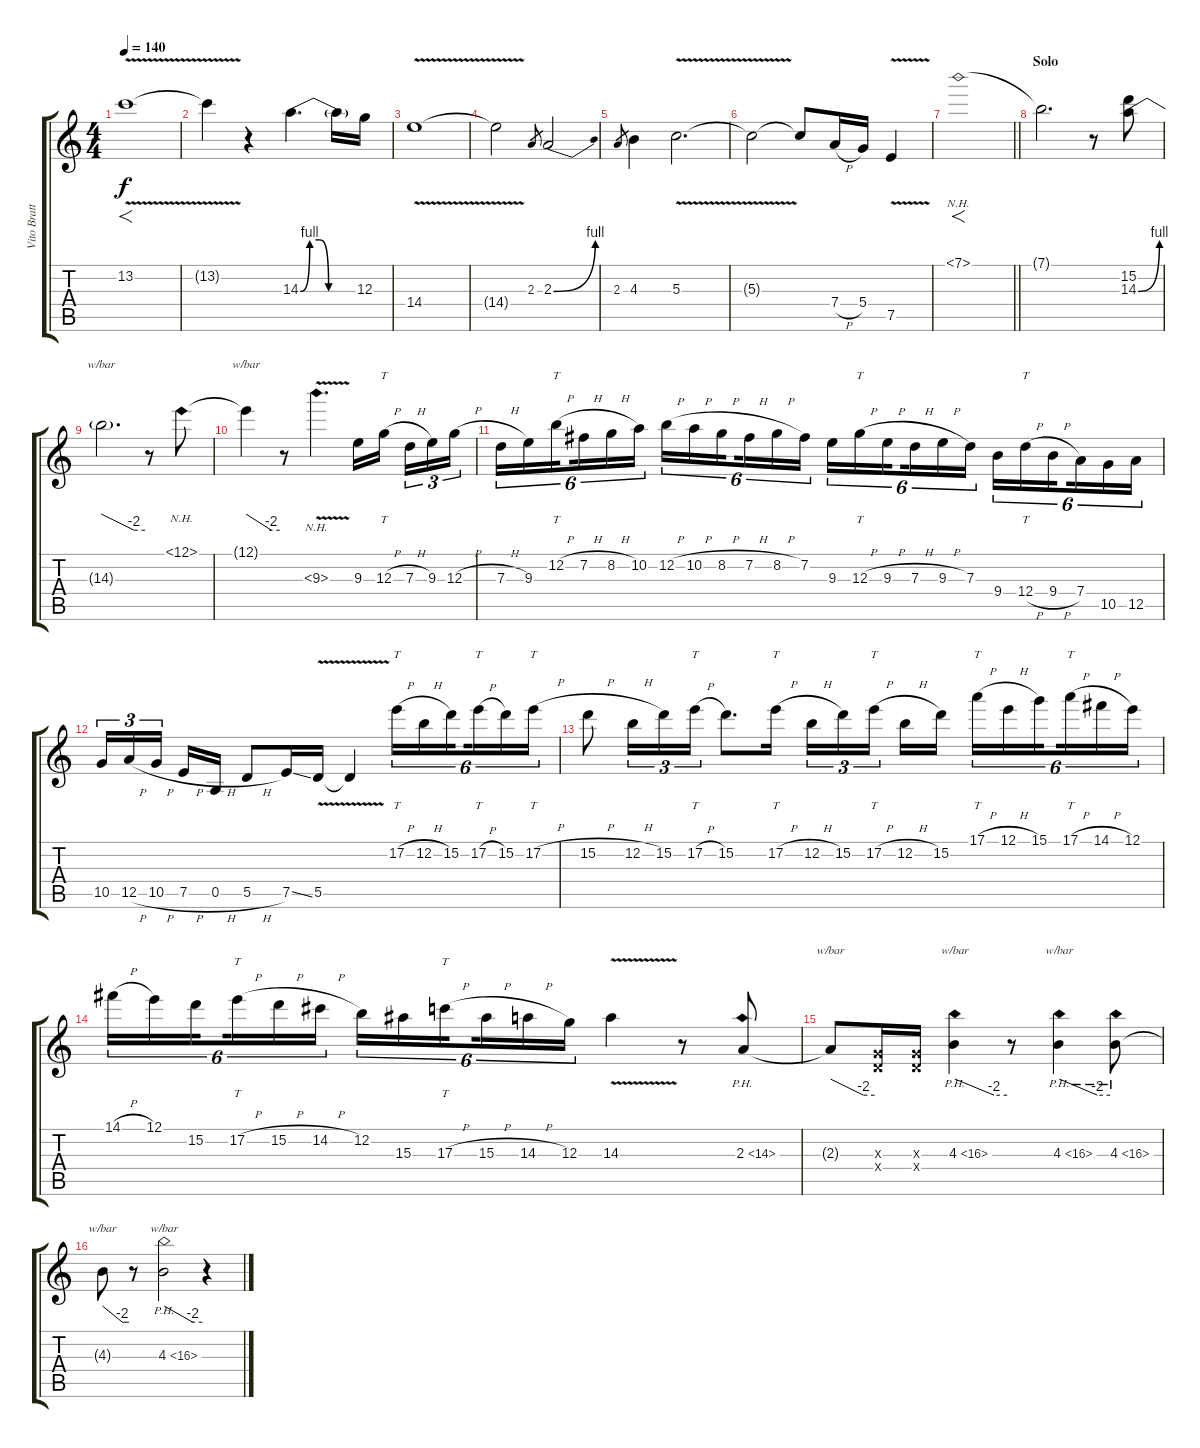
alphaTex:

\track ("Vito Bratta Lead" "Vito Bratt") {instrument distortionguitar}
\staff {score tabs}
\tuning (E4 B3 G3 D3 A2 E2) {hide}
\ts (4 4)
\tempo 140
\clef g2
\ks c
13.2{v}.1{f dy f} |
13.2{t}.4 r.4 14.3{be (custom 0 0 10 4 20 4 30 0 60 0)}.4{d} 14.3{t}.16 12.3.16 |
14.4{v}.1 |
14.4{t}.2 2.3.8{gr} 2.3{be (bend 0 0 60 4)}.2 |
2.3.8{gr} 4.3.4 5.3{v}.2{d} |
5.3{t}.2 5.3{t}.8 7.4{h}.16 5.4.16 7.5{v}.4 |
\barLineRight lightlight
7.1{nh}.1{f} |
\section ("" "Solo")
7.1{t}.2{d} r.8 (15.2 14.3{be (bend 0 0 60 4)}).8 |
14.3{t}.2{d tbe (custom default 0 0 45 -8 60 -8)} r.8 12.1{nh}.8 |
12.1{t}.4{tbe (custom default 0 0 45 -8 60 -8)} r.8 9.3{nh v}.4{d} 9.3.16 12.3{h}.16{tt beam splitsecondary} 7.3{h}.16{tu (3 2)} 9.3.16{tu (3 2)} 12.3{h}.16{tu (3 2)} |
7.3{h}.16{tu (6 4)} 9.3.16{tu (6 4)} 12.2{h}.16{tt tu (6 4) beam splitsecondary} 7.2{h}.16{tu (6 4)} 8.2{h}.16{tu (6 4)} 10.2.16{tu (6 4)} 12.2{h}.16{tu (6 4)} 10.2{h}.16{tu (6 4)} 8.2{h}.16{tu (6 4) beam splitsecondary} 7.2{h}.16{tu (6 4)} 8.2{h}.16{tu (6 4)} 7.2.16{tu (6 4)} 9.3.16{tu (6 4)} 12.3{h}.16{tt tu (6 4)} 9.3{h}.16{tu (6 4) beam splitsecondary} 7.3{h}.16{tu (6 4)} 9.3{h}.16{tu (6 4)} 7.3.16{tu (6 4)} 9.4.16{tu (6 4)} 12.4{h}.16{tt tu (6 4)} 9.4{h}.16{tu (6 4) beam splitsecondary} 7.4.16{tu (6 4)} 10.5.16{tu (6 4)} 12.5.16{tu (6 4)} |
10.5.16{tu (3 2)} 12.5{h}.16{tu (3 2)} 10.5{h}.16{tu (3 2) beam splitsecondary} 7.5{h}.16 0.5{h}.16 5.5{h}.8 7.5{ss}.16 5.5{v}.16 5.5{t}.4 17.2{h}.16{tt tu (6 4)} 12.2{h}.16{tu (6 4)} 15.2.16{tu (6 4) beam splitsecondary} 17.2{h}.16{tt tu (6 4)} 15.2.16{tu (6 4)} 17.2{h}.16{tt tu (6 4)} |
15.2{h}.8 12.2{h}.16{tu (3 2)} 15.2.16{tu (3 2)} 17.2{h}.16{tt tu (3 2)} 15.2.8{d} 17.2{h}.16{tt} 12.2{h}.16{tu (3 2)} 15.2.16{tu (3 2)} 17.2{h}.16{tt tu (3 2) beam splitsecondary} 12.2{h}.16 15.2.16 17.1{h}.16{tt tu (6 4)} 12.1{h}.16{tu (6 4)} 15.1.16{tu (6 4) beam splitsecondary} 17.1{h}.16{tt tu (6 4)} 14.1{h}.16{tu (6 4)} 12.1.16{tu (6 4)} |
14.1{h}.16{tu (6 4)} 12.1.16{tu (6 4)} 15.2.16{tu (6 4) beam splitsecondary} 17.2{h}.16{tt tu (6 4)} 15.2{h}.16{tu (6 4)} 14.2{h}.16{tu (6 4)} 12.2.16{tu (6 4)} 15.3.16{tu (6 4)} 17.3{h}.16{tt tu (6 4) beam splitsecondary} 15.3{h}.16{tu (6 4)} 14.3{h}.16{tu (6 4)} 12.3.16{tu (6 4)} 14.3{v}.4 r.8 2.3{ph 12}.8 |
2.3{t}.8{tbe (custom default 0 0 45 -8 60 -8)} (0.3{x} 0.4{x}).16 (0.3{x} 0.4{x}).16 4.3{ph 12}.4{tbe (custom default 0 0 45 -8 60 -8)} r.8 4.3{ph 12}.4{tbe (custom default 0 0 45 -8 60 -8)} 4.3{ph 12}.8 |
4.3{t}.8{tbe (custom default 0 0 45 -8 60 -8)} r.8 4.3{ph 12}.2{tbe (custom default 0 0 45 -8 60 -8)} r.4
